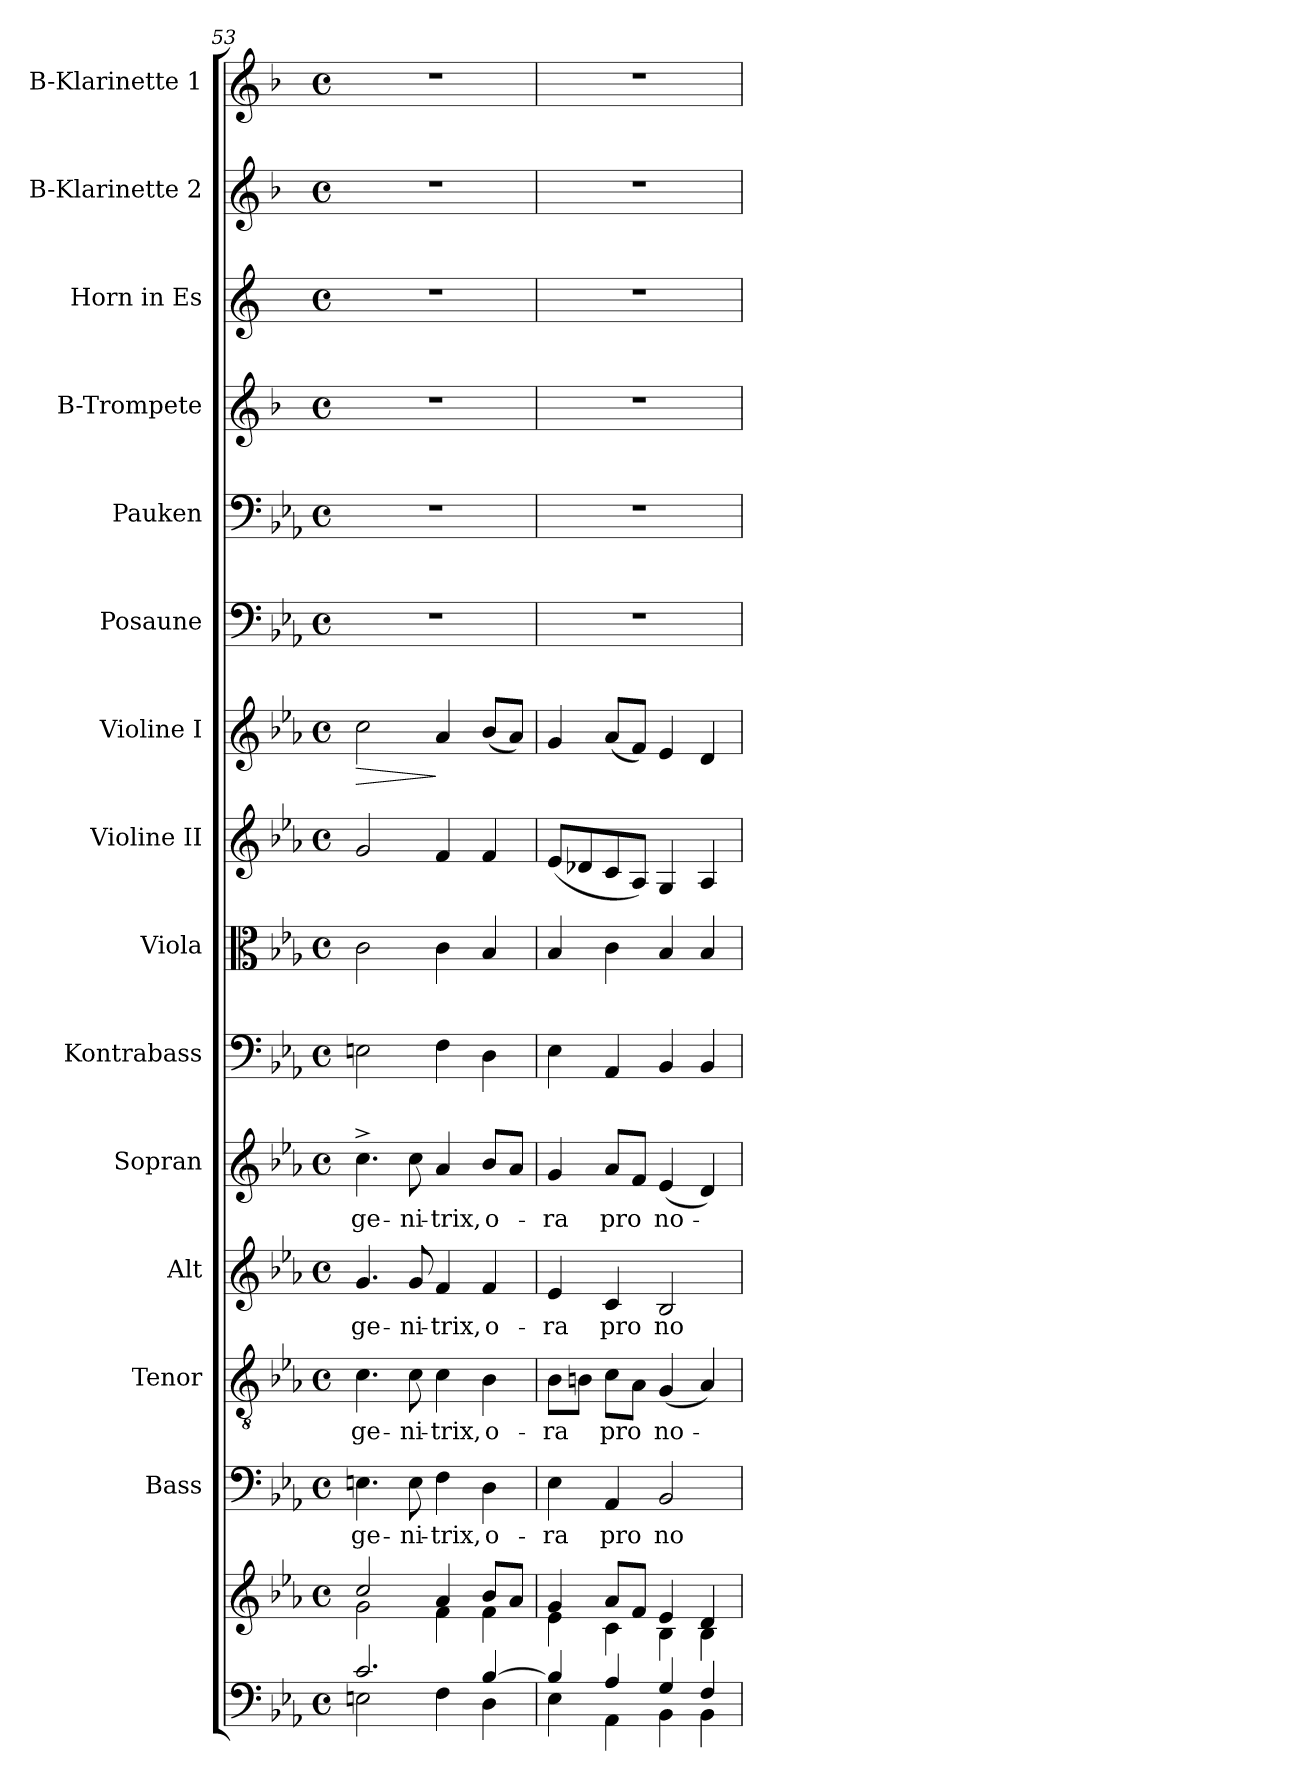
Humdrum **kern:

**kern	**kern	**kern	**text	**kern	**text	**kern	**text	**kern	**text	**kern	**kern	**kern	**kern	**dynam	**kern	**kern	**kern	**kern	**kern	**kern
*part15	*part15	*part14	*part14	*part13	*part13	*part12	*part12	*part11	*part11	*part10	*part9	*part8	*part7	*part7	*part6	*part5	*part4	*part3	*part2	*part1
*staff16	*staff15	*staff14	*staff14	*staff13	*staff13	*staff12	*staff12	*staff11	*staff11	*staff10	*staff9	*staff8	*staff7	*staff7	*staff6	*staff5	*staff4	*staff3	*staff2	*staff1
*	*	*I"Bass	*	*I"Tenor	*	*I"Alt	*	*I"Sopran	*	*I"Kontrabass	*I"Viola	*I"Violine II	*I"Violine I	*	*I"Posaune	*I"Pauken	*I"B-Trompete	*I"Horn in Es	*I"B-Klarinette 2	*I"B-Klarinette 1
*	*	*I'B.	*	*I'T.	*	*I'A.	*	*I'S.	*	*I'Kb.	*I'Vla.	*I'Vl. II	*I'Vl. I	*	*I'Pos.	*I'Pk.	*I'B Trp.	*	*I'B Kl. 2	*I'B Kl. 1
*clefF4	*clefG2	*clefF4	*	*clefGv2	*	*clefG2	*	*clefG2	*	*clefF4	*clefC3	*clefG2	*clefG2	*	*clefF4	*clefF4	*clefG2	*clefG2	*clefG2	*clefG2
*	*	*	*	*	*	*	*	*	*	*ITrd7c12	*	*	*	*	*	*	*ITrd1c2	*ITrd5c9	*ITrd1c2	*ITrd1c2
*k[b-e-a-]	*k[b-e-a-]	*k[b-e-a-]	*	*k[b-e-a-]	*	*k[b-e-a-]	*	*k[b-e-a-]	*	*k[b-e-a-]	*k[b-e-a-]	*k[b-e-a-]	*k[b-e-a-]	*	*k[b-e-a-]	*k[b-e-a-]	*k[b-e-a-]	*k[b-e-a-]	*k[b-e-a-]	*k[b-e-a-]
*E-:	*E-:	*E-:	*	*E-:	*	*E-:	*	*E-:	*	*E-:	*E-:	*E-:	*E-:	*	*E-:	*E-:	*E-:	*E-:	*E-:	*E-:
*M4/4	*M4/4	*M4/4	*	*M4/4	*	*M4/4	*	*M4/4	*	*M4/4	*M4/4	*M4/4	*M4/4	*	*M4/4	*M4/4	*M4/4	*M4/4	*M4/4	*M4/4
*met(c)	*met(c)	*met(c)	*	*met(c)	*	*met(c)	*	*met(c)	*	*met(c)	*met(c)	*met(c)	*met(c)	*	*met(c)	*met(c)	*met(c)	*met(c)	*met(c)	*met(c)
=53	=53	=53	=53	=53	=53	=53	=53	=53	=53	=53	=53	=53	=53	=53	=53	=53	=53	=53	=53	=53
*^	*^	*	*	*	*	*	*	*	*	*	*	*	*	*	*	*	*	*	*	*
!	!	!	!	!	!LO:LY:b	!	!LO:LY:b	!	!LO:LY:b	!	!LO:LY:b	!	!	!	!	!LO:HP:b	!	!	!	!	!	!
2.c/	2En\	2cc/	2g\	4.En\	ge-	4.c\	ge-	4.g/	ge-	4.cc^>\	ge-	2EEn\	2c\	2g/	2cc\	>	1r	1r	1r	1r	1r	1r
!	!	!	!	!	!LO:LY:b	!	!LO:LY:b	!	!LO:LY:b	!	!LO:LY:b	!	!	!	!	!	!	!	!	!	!	!
.	.	.	.	8E\	-ni-	8c\	-ni-	8g/	-ni-	8cc\	-ni-	.	.	.	.	.	.	.	.	.	.	.
!	!	!	!	!	!LO:LY:b	!	!LO:LY:b	!	!LO:LY:b	!	!LO:LY:b	!	!	!	!	!	!	!	!	!	!	!
.	4F\	4a-/	4f\	4F\	-trix,	4c\	-trix,	4f/	-trix,	4a-/	-trix,	4FF\	4c\	4f/	4a-/	]	.	.	.	.	.	.
!	!	!	!	!	!LO:LY:b	!	!LO:LY:b	!	!LO:LY:b	!	!LO:LY:b	!	!	!	!	!	!	!	!	!	!	!
[>4B-/	4D\	8b-/L	4f\	4D\	o-	4B-\	o-	4f/	o-	8b-/L	o-	4DD\	4B-/	4f/	(<8b-/L	.	.	.	.	.	.	.
.	.	8a-/J	.	.	.	.	.	.	.	8a-/J	.	.	.	.	8a-/J)	.	.	.	.	.	.	.
=54	=54	=54	=54	=54	=54	=54	=54	=54	=54	=54	=54	=54	=54	=54	=54	=54	=54	=54	=54	=54	=54	=54
!	!	!	!	!	!LO:LY:b	!	!LO:LY:b	!	!LO:LY:b	!	!LO:LY:b	!	!	!	!	!	!	!	!	!	!	!
4B-/]	4E-\	4g/	4e-\	4E-\	-ra	8B-\L	-ra	4e-/	-ra	4g/	-ra	4EE-\	4B-/	(<8e-/L	4g/	.	1r	1r	1r	1r	1r	1r
.	.	.	.	.	.	8Bn\J	.	.	.	.	.	.	.	8d-X/	.	.	.	.	.	.	.	.
!	!	!	!	!	!LO:LY:b	!	!LO:LY:b	!	!LO:LY:b	!	!LO:LY:b	!	!	!	!	!	!	!	!	!	!	!
4A-/	4AA-\	8a-/L	4c\	4AA-/	pro	8c\L	pro	4c/	pro	8a-/L	pro	4AAA-/	4c\	8c/	(<8a-/L	.	.	.	.	.	.	.
.	.	8f/J	.	.	.	8A-\J	.	.	.	8f/J	.	.	.	8A-/J)	8f/J)	.	.	.	.	.	.	.
!	!	!	!	!	!LO:LY:b	!	!LO:LY:b	!	!LO:LY:b	!	!LO:LY:b	!	!	!	!	!	!	!	!	!	!	!
4G/	4BB-\	4e-/	4B-\	2BB-/	no-	(<4G/	no-	2B-/	no-	(<4e-/	no-	4BBB-/	4B-/	4G/	4e-/	.	.	.	.	.	.	.
4F/	4BB-\	4d/	4B-\	.	.	4A-/)	.	.	.	4d/)	.	4BBB-/	4B-/	4A-/	4d/	.	.	.	.	.	.	.
*v	*v	*	*	*	*	*	*	*	*	*	*	*	*	*	*	*	*	*	*	*	*	*
*	*v	*v	*	*	*	*	*	*	*	*	*	*	*	*	*	*	*	*	*	*	*
=	=	=	=	=	=	=	=	=	=	=	=	=	=	=	=	=	=	=	=	=
*-	*-	*-	*-	*-	*-	*-	*-	*-	*-	*-	*-	*-	*-	*-	*-	*-	*-	*-	*-	*-
